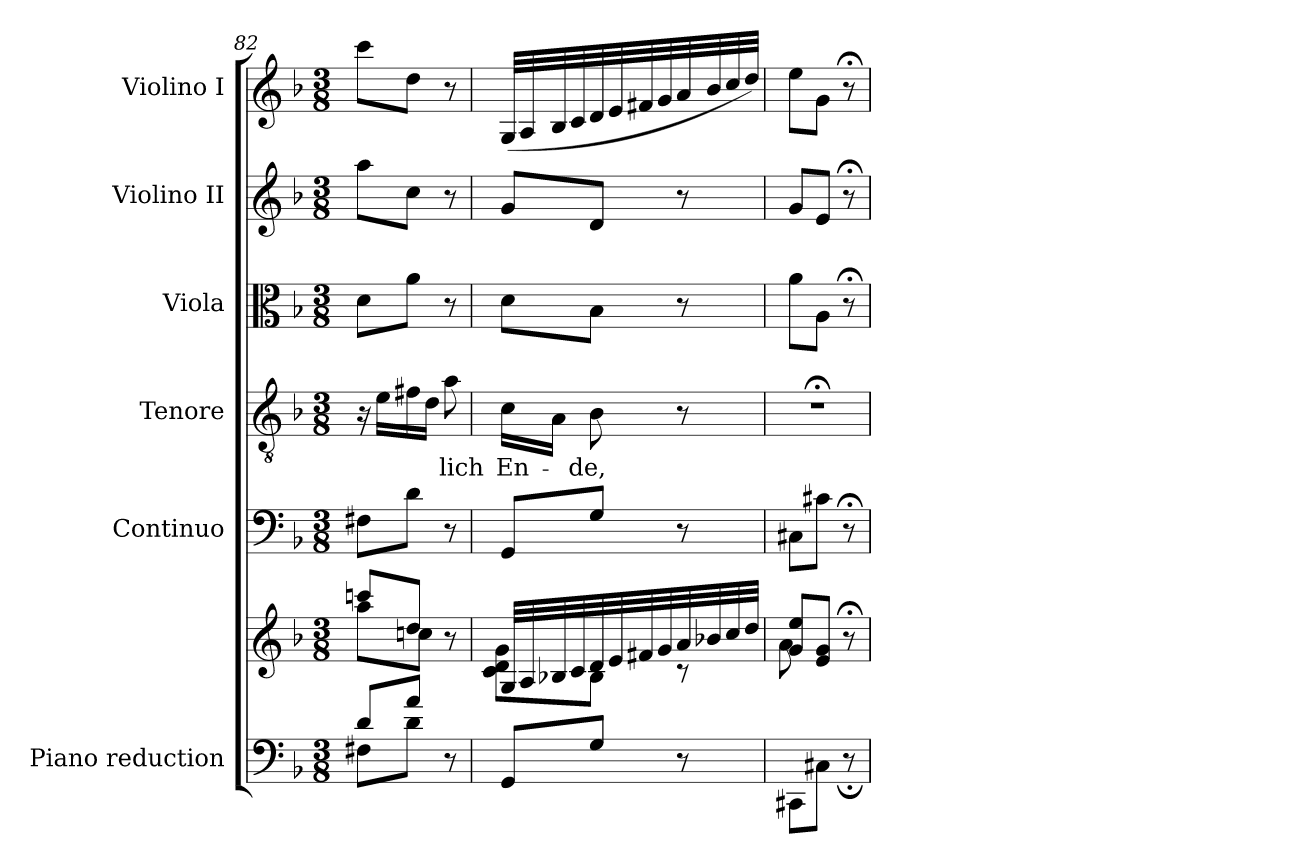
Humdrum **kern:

**kern	**kern	**kern	**kern	**text	**kern	**kern	**kern
*part6	*part6	*part5	*part4	*part4	*part3	*part2	*part1
*staff7	*staff6	*staff5	*staff4	*staff4	*staff3	*staff2	*staff1
*I"Piano reduction	*	*I"Continuo	*I"Tenore	*	*I"Viola	*I"Violino II	*I"Violino I
*I'Pno	*	*	*	*	*I'Vla	*I'Vln	*I'Vln
*clefF4	*clefG2	*clefF4	*clefGv2	*	*clefC3	*clefG2	*clefG2
*k[b-]	*k[b-]	*k[b-]	*k[b-]	*	*k[b-]	*k[b-]	*k[b-]
*M3/8	*M3/8	*M3/8	*M3/8	*	*M3/8	*M3/8	*M3/8
=82	=82	=82	=82	=82	=82	=82	=82
*^	*^	*	*	*	*	*	*
8d/L	8F#X\L	8cccn/L	8aa\L	8F#X\L	16r	.	8d\L	8aa\L	8ccc\L
.	.	.	.	.	16e\LL	.	.	.	.
8a/J	8d\J	8dd/J	8ccn\J	8d\J	16f#X\	.	8a\J	8cc\J	8dd\J
.	.	.	.	.	16d\JJ	.	.	.	.
!	!	!	!	!	!	!LO:LY:b	!	!	!
8r	8ryy	8r	8ryy	8r	8a\	-lich	8r	8r	8r
=83	=83	=83	=83	=83	=83	=83	=83	=83	=83
!	!	!	!	!	!	!LO:LY:b	!	!	!
*v	*v	*	*	*	*	*	*	*	*
8GG/L	32G/LLL	8c\ 8d\ 8g\L	8GG/L	16c\LL	En-	8d\L	8g/L	(32G/LLL
.	32A/	.	.	.	.	.	.	32A/
.	32B-X/	.	.	16A\JJ	.	.	.	32B-/
.	32c/	.	.	.	.	.	.	32c/
!	!	!	!	!	!LO:LY:b	!	!	!
8G/J	32d/	8B-\J	8G/J	8B-\	-de,	8B-\J	8d/J	32d/
.	32e/	.	.	.	.	.	.	32e/
.	32f#X/	.	.	.	.	.	.	32f#X/
.	32g/	.	.	.	.	.	.	32g/
8r	32a/	8r	8r	8r	.	8r	8r	32a/
.	32b-X/	.	.	.	.	.	.	32b-/
.	32cc/	.	.	.	.	.	.	32cc/
.	32dd/JJJ	.	.	.	.	.	.	32dd/JJJ)
=84	=84	=84	=84	=84	=84	=84	=84	=84
*^	*	*	*	*	*	*	*	*
8ryy	8CC#X\L	8g/ 8ee/L	8a\L	8C#X\L	4.r;<	.	8a\L	8g/L	8ee\L
8A/J	8C#X\J	8e/ 8g/J	8ryy	8c#X\J	.	.	8A\J	8e/J	8g\J
8ryy	8r;<	8r;<	8ryy	8r;<	.	.	8r;<	8r;<	8r;<
*v	*v	*	*	*	*	*	*	*	*
*	*v	*v	*	*	*	*	*	*
=	=	=	=	=	=	=	=
*-	*-	*-	*-	*-	*-	*-	*-
